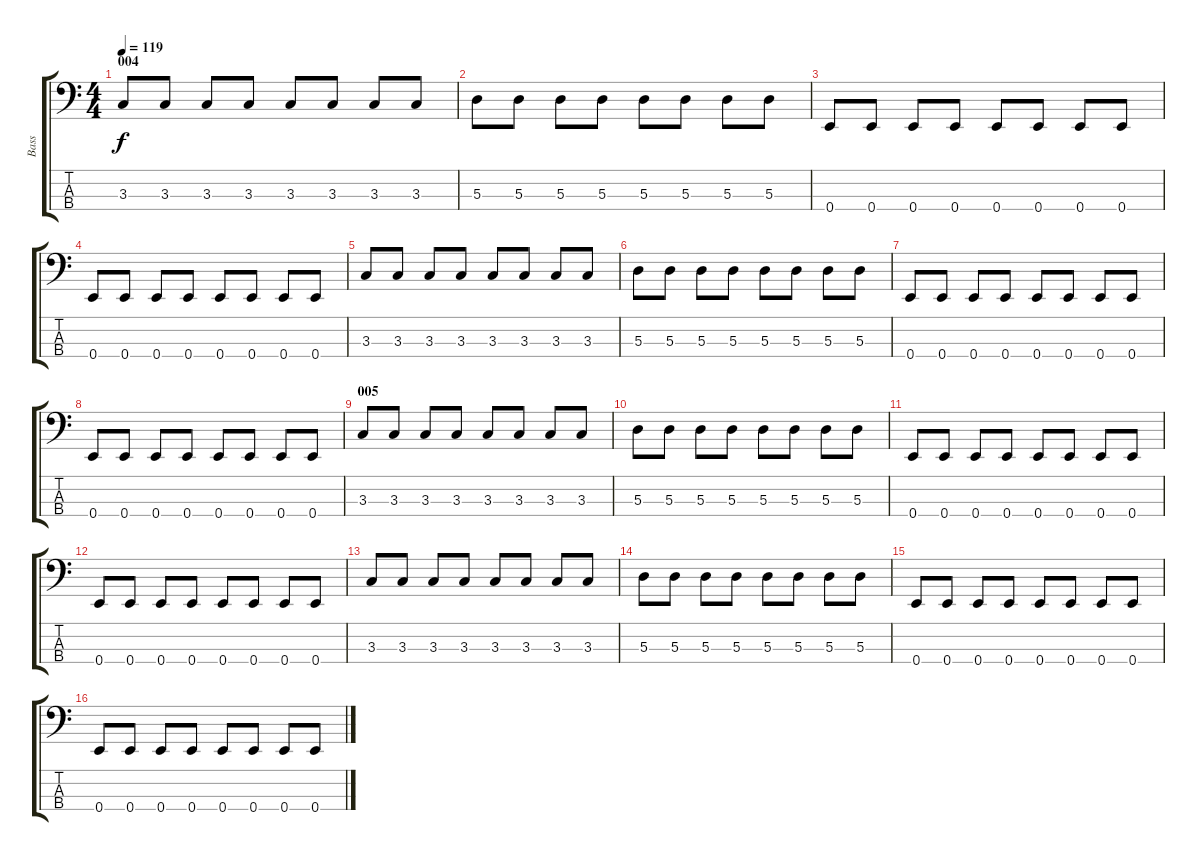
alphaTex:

\track ("Bass" "Bass") {instrument electricbasspick}
\staff {score tabs}
\tuning (G2 D2 A1 E1) {hide}
\ts (4 4)
\section ("" "004")
\tempo 119
\clef f4
\ks c
3.3.8{dy f} 3.3.8 3.3.8 3.3.8 3.3.8 3.3.8 3.3.8 3.3.8 |
5.3.8 5.3.8 5.3.8 5.3.8 5.3.8 5.3.8 5.3.8 5.3.8 |
0.4.8 0.4.8 0.4.8 0.4.8 0.4.8 0.4.8 0.4.8 0.4.8 |
0.4.8 0.4.8 0.4.8 0.4.8 0.4.8 0.4.8 0.4.8 0.4.8 |
3.3.8 3.3.8 3.3.8 3.3.8 3.3.8 3.3.8 3.3.8 3.3.8 |
5.3.8 5.3.8 5.3.8 5.3.8 5.3.8 5.3.8 5.3.8 5.3.8 |
0.4.8 0.4.8 0.4.8 0.4.8 0.4.8 0.4.8 0.4.8 0.4.8 |
0.4.8 0.4.8 0.4.8 0.4.8 0.4.8 0.4.8 0.4.8 0.4.8 |
\section ("" "005")
3.3.8 3.3.8 3.3.8 3.3.8 3.3.8 3.3.8 3.3.8 3.3.8 |
5.3.8 5.3.8 5.3.8 5.3.8 5.3.8 5.3.8 5.3.8 5.3.8 |
0.4.8 0.4.8 0.4.8 0.4.8 0.4.8 0.4.8 0.4.8 0.4.8 |
0.4.8 0.4.8 0.4.8 0.4.8 0.4.8 0.4.8 0.4.8 0.4.8 |
3.3.8 3.3.8 3.3.8 3.3.8 3.3.8 3.3.8 3.3.8 3.3.8 |
5.3.8 5.3.8 5.3.8 5.3.8 5.3.8 5.3.8 5.3.8 5.3.8 |
0.4.8 0.4.8 0.4.8 0.4.8 0.4.8 0.4.8 0.4.8 0.4.8 |
0.4.8 0.4.8 0.4.8 0.4.8 0.4.8 0.4.8 0.4.8 0.4.8
